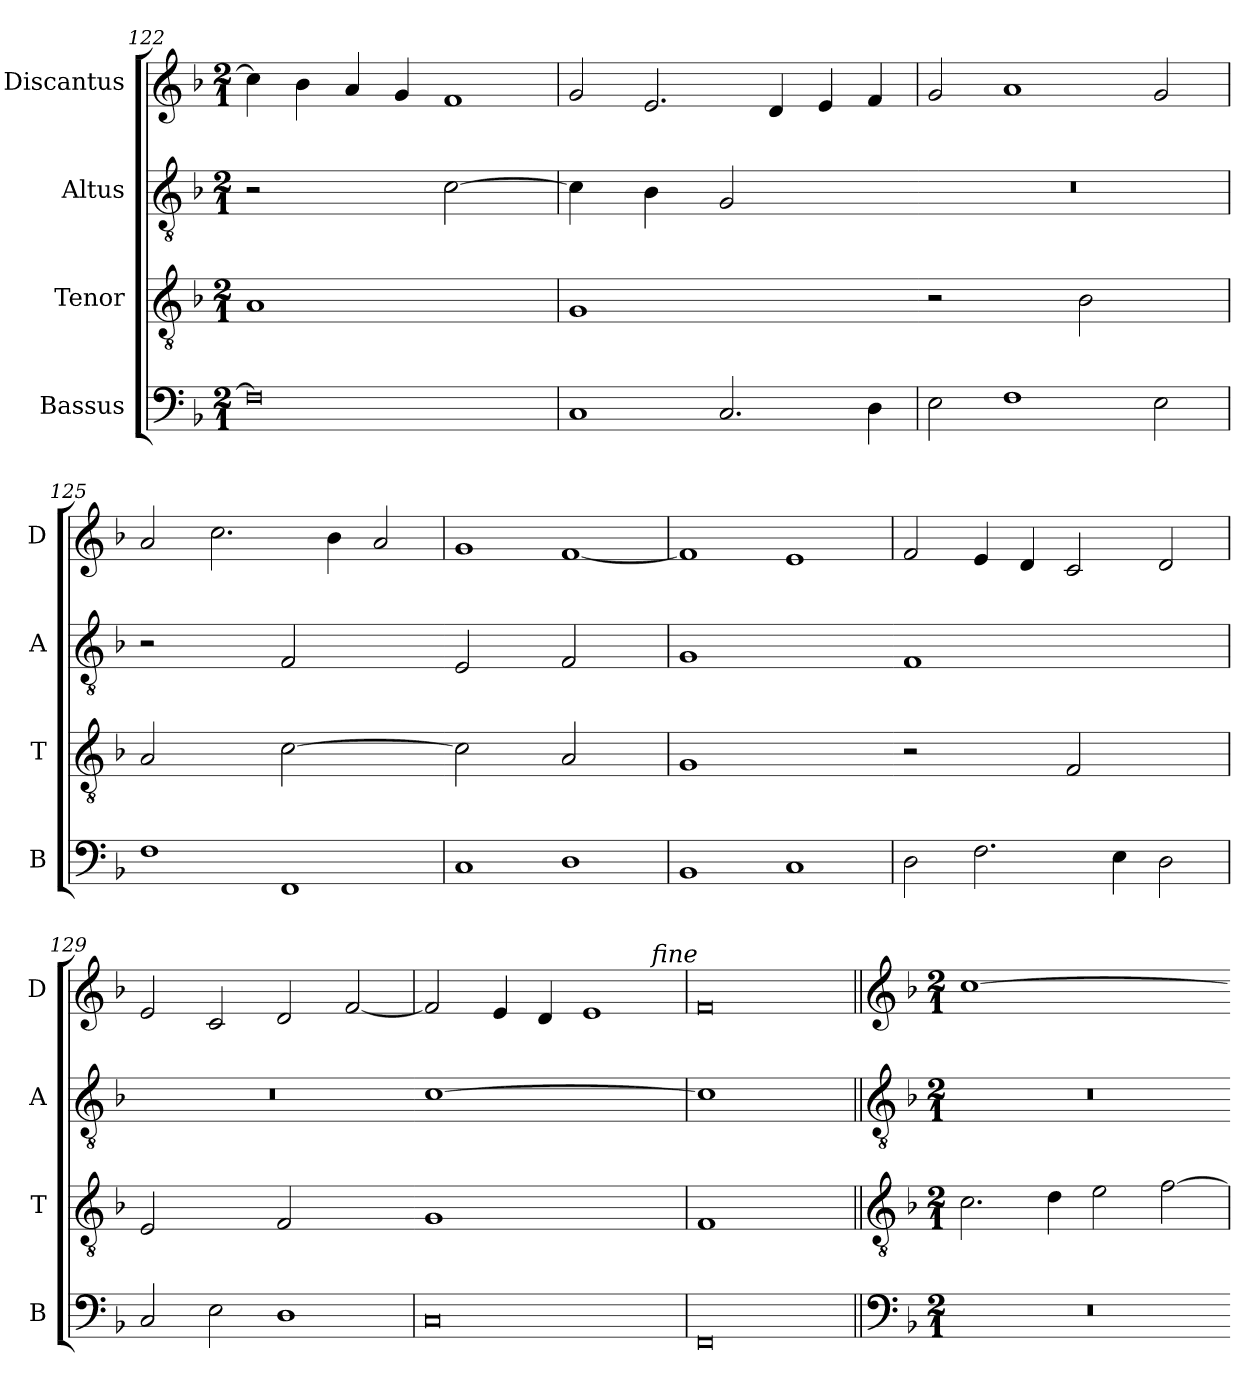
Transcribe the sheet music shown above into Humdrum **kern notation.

**kern	**kern	**kern	**kern
*part4	*part3	*part2	*part1
*staff4	*staff3	*staff2	*staff1
*I"Bassus	*I"Tenor	*I"Altus	*I"Discantus
*I'B	*I'T	*I'A	*I'D
*clefF4	*clefGv2	*clefGv2	*clefG2
*k[b-]	*k[b-]	*k[b-]	*k[b-]
*M2/1	*M2/1	*M2/1	*M2/1
=122	=122	=122	=122
!	!LO:N:vis=1	!LO:N:vis=2	!
0F]	0A	1r	4cc\]
.	.	.	4b-\
.	.	.	4a/
.	.	.	4g/
!	!	!LO:N:vis=2	!
.	.	[1c	1f
=123	=123	=123	=123
!	!LO:N:vis=1	!LO:N:vis=4	!
1C	0G	2c\]	2g/
!	!	!LO:N:vis=4	!
.	.	2B-\	2.e/
!	!	!LO:N:vis=2	!
2.C/	.	1G	.
.	.	.	4d/
.	.	.	4e/
4D\	.	.	4f/
=124	=124-	=124-	=124
!	!LO:N:vis=2	!LO:N:vis=1	!
2E\	1r	0r	2g/
1F	.	.	1a
!	!LO:N:vis=2	!	!
.	1B-	.	.
2E\	.	.	2g/
=125	=125	=125	=125
!	!LO:N:vis=2	!LO:N:vis=2	!
1F	1A	1r	2a/
.	.	.	2.cc\
!	!LO:N:vis=2	!LO:N:vis=2	!
1FF	[1c	1F	.
.	.	.	4b-\
.	.	.	2a/
=126	=126-	=126-	=126
!	!LO:N:vis=2	!LO:N:vis=2	!
1C	1c]	1E	1g
!	!LO:N:vis=2	!LO:N:vis=2	!
1D	1A	1F	[1f
=127	=127	=127	=127
!	!LO:N:vis=1	!LO:N:vis=1	!
1BB-	0G	0G	1f]
1C	.	.	1e
=128	=128-	=128-	=128
!	!LO:N:vis=2	!LO:N:vis=1	!
2D\	1r	0F	2f/
2.F\	.	.	4e/
.	.	.	4d/
!	!LO:N:vis=2	!	!
.	1F	.	2c/
4E\	.	.	.
2D\	.	.	2d/
=129	=129	=129	=129
!	!LO:N:vis=2	!LO:N:vis=1	!
2C/	1E	0r	2e/
2E\	.	.	2c/
!	!LO:N:vis=2	!	!
1D	1F	.	2d/
.	.	.	[2f/
=130	=130-	=130-	=130
!	!LO:N:vis=1	!LO:N:vis=1	!
0C	0G	[0c	2f/]
.	.	.	4e/
.	.	.	4d/
.	.	.	1e
=131	=131	=131	=131
!	!LO:N:vis=1	!LO:N:vis=1	!
0FF	0F	0c]	0f
!	!	!	!LO:TX:a:i:rj:t=fine
!!LO:LB:g=z
=132||	=132||	=132||	=132||
*clefF4	*clefGv2	*clefGv2	*clefG2
*k[b-]	*k[b-]	*k[b-]	*k[b-]
*M2/1	*M2/1	*M2/1	*M2/1
!	!	!	!LO:N:vis=1
0r	2.c\	0r	[y0cc
.	4d\	.	.
.	2e\	.	.
.	[2f\	.	.
=	=	=	=-
*-	*-	*-	*-
